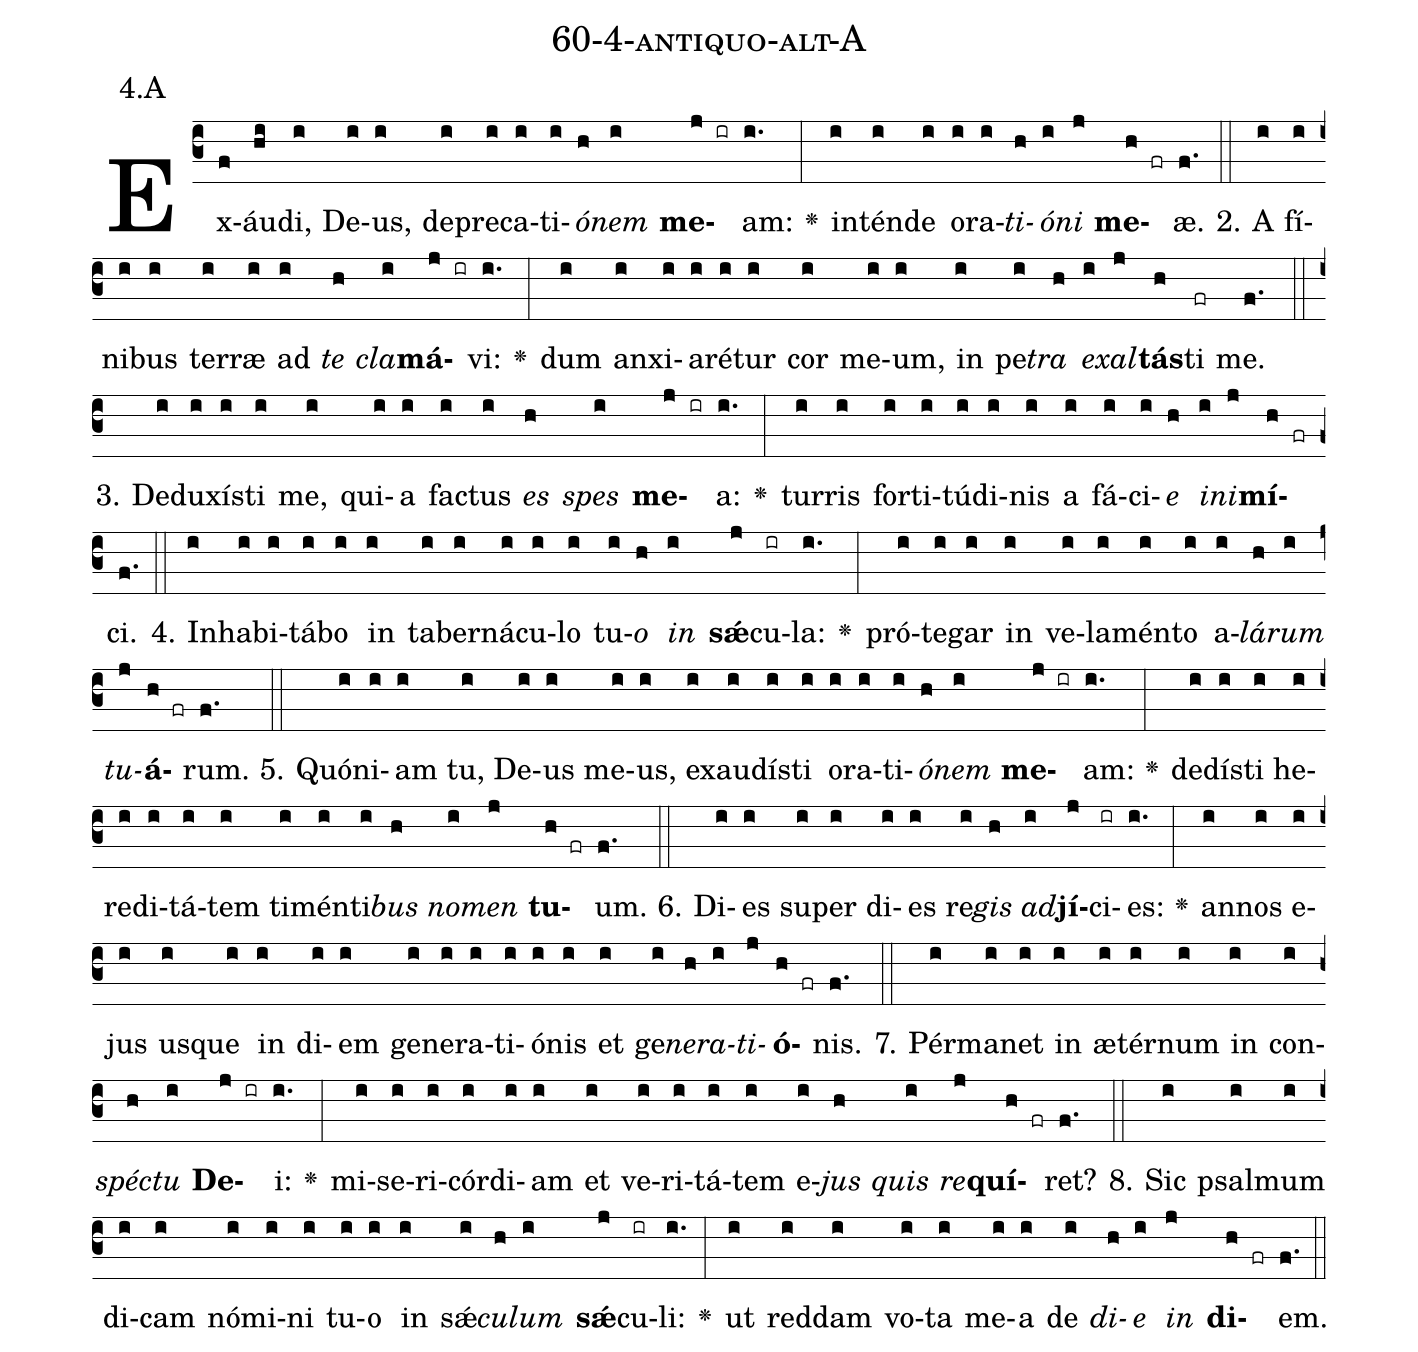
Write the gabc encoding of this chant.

name: 60-4-antiquo-alt-A;
annotation: 4.A;
%%
(c3)Ex(f)áu(hi)di,(i) De(i)us,(i) de(i)pre(i)ca(i)ti(i)<i>ó</i>(h)<i>nem</i>(i) <b>me</b>(j ir)am:(i.) <v>\greheightstar</v>(:) in(i)tén(i)de(i) o(i)ra(i)<i>ti</i>(h)<i>ó</i>(i)<i>ni</i>(j) <b>me</b>(h fr)æ.(f.) (::)
2. A(i) fí(i)ni(i)bus(i) ter(i)ræ(i) ad(i) <i>te</i>(h) <i>cla</i>(i)<b>má</b>(j ir)vi:(i.) <v>\greheightstar</v>(:) dum(i) an(i)xi(i)a(i)ré(i)tur(i) cor(i) me(i)um,(i) in(i) pe(i)<i>tra</i>(h) <i>ex</i>(i)<i>al</i>(j)<b>tás</b>(h)ti(fr) me.(f.) (::)
3. De(i)du(i)xís(i)ti(i) me,(i) qui(i)a(i) fac(i)tus(i) <i>es</i>(h) <i>spes</i>(i) <b>me</b>(j ir)a:(i.) <v>\greheightstar</v>(:) tur(i)ris(i) for(i)ti(i)tú(i)di(i)nis(i) a(i) fá(i)ci(i)<i>e</i>(h) <i>in</i>(i)<i>i</i>(j)<b>mí</b>(h fr)ci.(f.) (::)
4. In(i)ha(i)bi(i)tá(i)bo(i) in(i) ta(i)ber(i)ná(i)cu(i)lo(i) tu(i)<i>o</i>(h) <i>in</i>(i) <b>sǽ</b>(j)cu(ir)la:(i.) <v>\greheightstar</v>(:) pró(i)te(i)gar(i) in(i) ve(i)la(i)mén(i)to(i) a(i)<i>lá</i>(h)<i>rum</i>(i) <i>tu</i>(j)<b>á</b>(h fr)rum.(f.) (::)
5. Quón(i)i(i)am(i) tu,(i) De(i)us(i) me(i)us,(i) ex(i)au(i)dís(i)ti(i) o(i)ra(i)ti(i)<i>ó</i>(h)<i>nem</i>(i) <b>me</b>(j ir)am:(i.) <v>\greheightstar</v>(:) de(i)dís(i)ti(i) he(i)re(i)di(i)tá(i)tem(i) ti(i)mén(i)ti(i)<i>bus</i>(h) <i>no</i>(i)<i>men</i>(j) <b>tu</b>(h fr)um.(f.) (::)
6. Di(i)es(i) su(i)per(i) di(i)es(i) re(i)<i>gis</i>(h) <i>ad</i>(i)<b>jí</b>(j)ci(ir)es:(i.) <v>\greheightstar</v>(:) an(i)nos(i) e(i)jus(i) us(i)que(i) in(i) di(i)em(i) ge(i)ne(i)ra(i)ti(i)ó(i)nis(i) et(i) ge(i)<i>ne</i>(h)<i>ra</i>(i)<i>ti</i>(j)<b>ó</b>(h fr)nis.(f.) (::)
7. Pér(i)ma(i)net(i) in(i) æ(i)tér(i)num(i) in(i) con(i)<i>spéc</i>(h)<i>tu</i>(i) <b>De</b>(j ir)i:(i.) <v>\greheightstar</v>(:) mi(i)se(i)ri(i)cór(i)di(i)am(i) et(i) ve(i)ri(i)tá(i)tem(i) e(i)<i>jus</i>(h) <i>quis</i>(i) <i>re</i>(j)<b>quí</b>(h fr)ret?(f.) (::)
8. Sic(i) psal(i)mum(i) di(i)cam(i) nó(i)mi(i)ni(i) tu(i)o(i) in(i) sǽ(i)<i>cu</i>(h)<i>lum</i>(i) <b>sǽ</b>(j)cu(ir)li:(i.) <v>\greheightstar</v>(:) ut(i) red(i)dam(i) vo(i)ta(i) me(i)a(i) de(i) <i>di</i>(h)<i>e</i>(i) <i>in</i>(j) <b>di</b>(h fr)em.(f.) (::)
